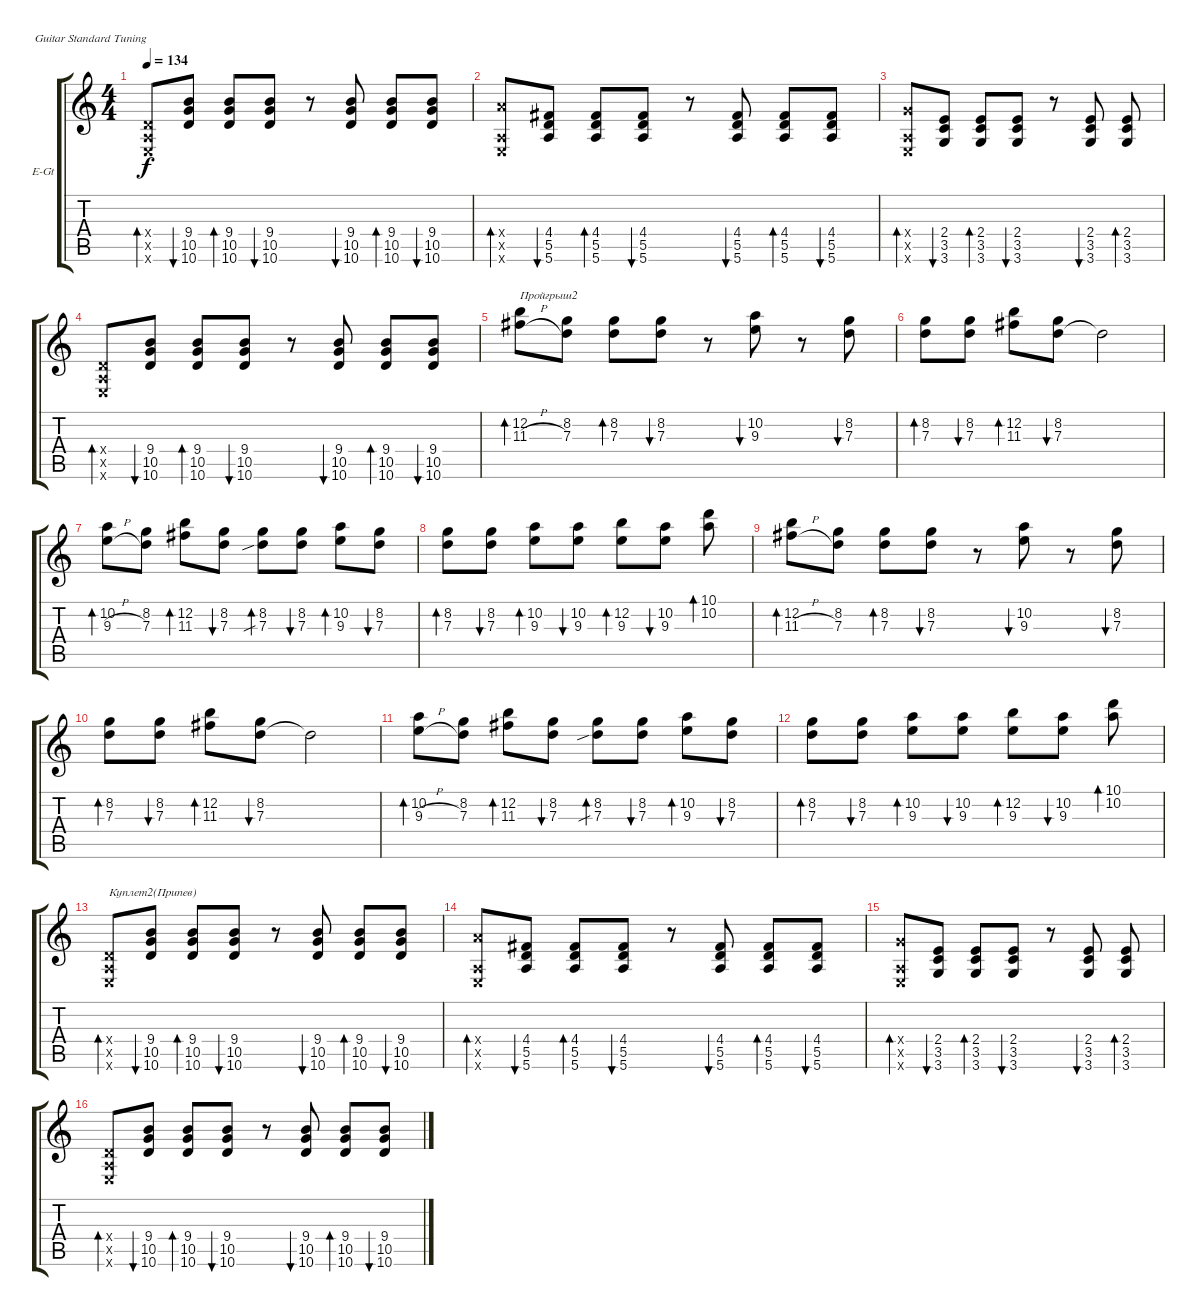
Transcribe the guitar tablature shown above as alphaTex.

\defaultSystemsLayout 4
\bracketExtendMode groupsimilarinstruments
\firstSystemTrackNameOrientation horizontal
\otherSystemsTrackNameOrientation horizontal
\track ("Партия Каспаряна" "E-Gt") {instrument overdrivenguitar}
\staff {score tabs}
\tuning (E4 B3 G3 D3 A2 E2)
\ts (4 4)
\tempo 134
\clef g2
\ks c
(0.4{x} 0.5{x} 0.6{x}).8{bd 60 dy f} (9.4 10.5 10.6).8{bu 60} (9.4 10.5 10.6).8{bd 60} (9.4 10.5 10.6).8{bu 60} r.8 (9.4 10.5 10.6).8{bu 60} (9.4 10.5 10.6).8{bd 60} (9.4 10.5 10.6).8{bu 60} |
(7.4{x} 0.5{x} 0.6{x}).8{bd 60} (4.4 5.5 5.6).8{bu 60} (4.4 5.5 5.6).8{bd 60} (4.4 5.5 5.6).8{bu 60} r.8 (4.4 5.5 5.6).8{bu 60} (4.4 5.5 5.6).8{bd 60} (4.4 5.5 5.6).8{bu 60} |
(5.4{x} 0.5{x} 0.6{x}).8{bd 60} (2.4 3.5 3.6).8{bu 60} (2.4 3.5 3.6).8{bd 60} (2.4 3.5 3.6).8{bu 60} r.8 (2.4 3.5 3.6).8{bu 60} (2.4 3.5 3.6).8{bd 60} |
(0.4{x} 0.5{x} 0.6{x}).8{bd 60} (9.4 10.5 10.6).8{bu 60} (9.4 10.5 10.6).8{bd 60} (9.4 10.5 10.6).8{bu 60} r.8 (9.4 10.5 10.6).8{bu 60} (9.4 10.5 10.6).8{bd 60} (9.4 10.5 10.6).8{bu 60} |
(11.3{h} 12.2).8{bd 60 txt "Пройгрыш2"} (8.2 7.3).8 (7.3 8.2).8{bd 60} (7.3 8.2).8{bu 60} r.8 (9.3 10.2).8{bu 60} r.8 (7.3 8.2).8{bu 60} |
(7.3 8.2).8{bd 60} (7.3 8.2).8{bu 60} (11.3 12.2).8{bd 60} (7.3 8.2).8{bu 60} 7.3{t}.2 |
(9.3{h} 10.2).8{bd 60} (7.3 8.2).8 (11.3 12.2).8{bd 60} (7.3 8.2).8{bu 60} (7.3{sib} 8.2).8{bd 60} (7.3 8.2).8{bu 60} (9.3 10.2).8{bd 60} (7.3 8.2).8{bu 60} |
(7.3 8.2).8{bd 60} (7.3 8.2).8{bu 60} (9.3 10.2).8{bd 60} (9.3 10.2).8{bu 60} (9.3 12.2).8{bd 60} (9.3 10.2).8{bu 60} (10.1 10.2).8{bd 59} |
(11.3{h} 12.2).8{bd 60} (8.2 7.3).8 (7.3 8.2).8{bd 60} (7.3 8.2).8{bu 60} r.8 (9.3 10.2).8{bu 60} r.8 (7.3 8.2).8{bu 60} |
(7.3 8.2).8{bd 60} (7.3 8.2).8{bu 60} (11.3 12.2).8{bd 60} (7.3 8.2).8{bu 60} 7.3{t}.2 |
(9.3{h} 10.2).8{bd 60} (7.3 8.2).8 (11.3 12.2).8{bd 60} (7.3 8.2).8{bu 60} (7.3{sib} 8.2).8{bd 60} (7.3 8.2).8{bu 60} (9.3 10.2).8{bd 60} (7.3 8.2).8{bu 60} |
(7.3 8.2).8{bd 60} (7.3 8.2).8{bu 60} (9.3 10.2).8{bd 60} (9.3 10.2).8{bu 60} (9.3 12.2).8{bd 60} (9.3 10.2).8{bu 60} (10.1 10.2).8{bd 58} |
(0.4{x} 0.5{x} 0.6{x}).8{bd 60 txt "Куплет2(Припев)"} (9.4 10.5 10.6).8{bu 60} (9.4 10.5 10.6).8{bd 60} (9.4 10.5 10.6).8{bu 60} r.8 (9.4 10.5 10.6).8{bu 60} (9.4 10.5 10.6).8{bd 60} (9.4 10.5 10.6).8{bu 60} |
(7.4{x} 0.5{x} 0.6{x}).8{bd 60} (4.4 5.5 5.6).8{bu 60} (4.4 5.5 5.6).8{bd 60} (4.4 5.5 5.6).8{bu 60} r.8 (4.4 5.5 5.6).8{bu 60} (4.4 5.5 5.6).8{bd 60} (4.4 5.5 5.6).8{bu 60} |
(5.4{x} 0.5{x} 0.6{x}).8{bd 60} (2.4 3.5 3.6).8{bu 60} (2.4 3.5 3.6).8{bd 60} (2.4 3.5 3.6).8{bu 60} r.8 (2.4 3.5 3.6).8{bu 60} (2.4 3.5 3.6).8{bd 60} |
(0.4{x} 0.5{x} 0.6{x}).8{bd 60} (9.4 10.5 10.6).8{bu 60} (9.4 10.5 10.6).8{bd 60} (9.4 10.5 10.6).8{bu 60} r.8 (9.4 10.5 10.6).8{bu 60} (9.4 10.5 10.6).8{bd 60} (9.4 10.5 10.6).8{bu 60}
